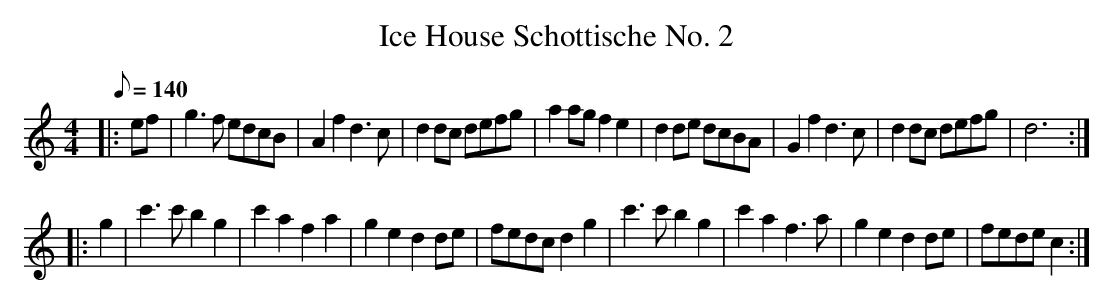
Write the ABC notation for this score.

X:1
T:Ice House Schottische No. 2
L:1/8
M:4/4
Q:140
K:C
|:ef|g3f edcB|A2f2 d3c|d2dc defg|a2ag f2e2|d2de dcBA|G2f2 d3c|d2dc defg|d6:|
|:g2|c'3c' b2g2|c'2a2 f2a2|g2e2 d2de|fedc d2g2|c'3c' b2g2|c'2a2 f3a|g2e2 d2de|fede c2:|
